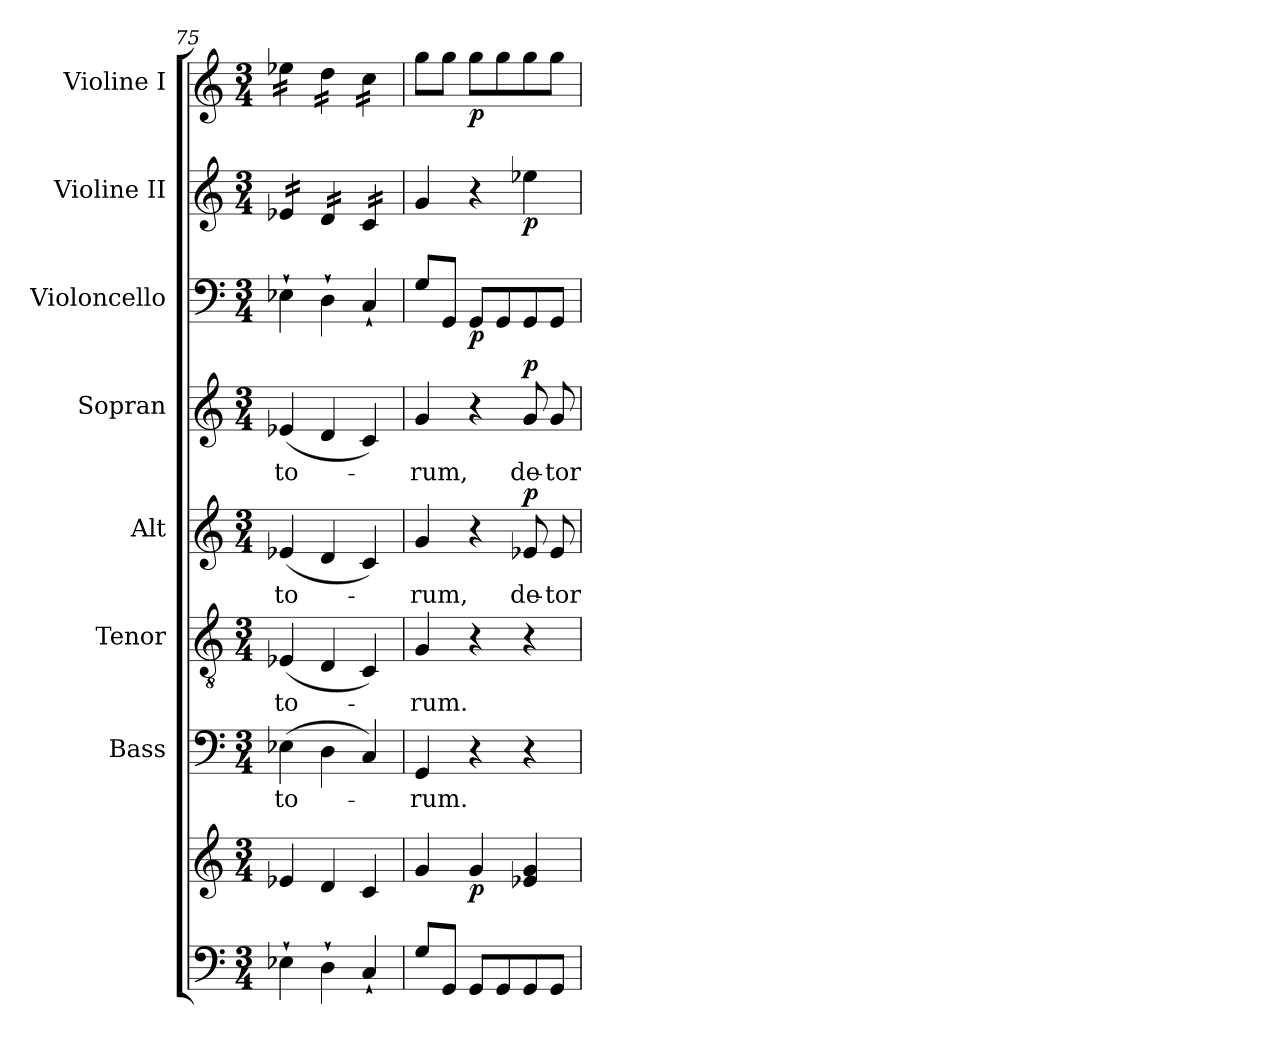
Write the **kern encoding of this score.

**kern	**kern	**dynam	**kern	**text	**kern	**text	**kern	**text	**dynam	**kern	**text	**dynam	**kern	**dynam	**kern	**dynam	**kern	**dynam
*part8	*part8	*part8	*part7	*part7	*part6	*part6	*part5	*part5	*part5	*part4	*part4	*part4	*part3	*part3	*part2	*part2	*part1	*part1
*staff9	*staff8	*staff8/9	*staff7	*staff7	*staff6	*staff6	*staff5	*staff5	*staff5	*staff4	*staff4	*staff4	*staff3	*staff3	*staff2	*staff2	*staff1	*staff1
*	*	*	*I"Bass	*	*I"Tenor	*	*I"Alt	*	*	*I"Sopran	*	*	*I"Violoncello	*	*I"Violine II	*	*I"Violine I	*
*	*	*	*I'B.	*	*I'T.	*	*I'A.	*	*	*I'S.	*	*	*I'Vc.	*	*I'Vl. II	*	*I'Vl. I	*
*clefF4	*clefG2	*	*clefF4	*	*clefGv2	*	*clefG2	*	*	*clefG2	*	*	*clefF4	*	*clefG2	*	*clefG2	*
*	*	*	*	*	*	*	*	*	*	*	*	*	*ITrd7c12	*	*	*	*	*
*k[]	*k[]	*	*k[]	*	*k[]	*	*k[]	*	*	*k[]	*	*	*k[]	*	*k[]	*	*k[]	*
*C:	*C:	*	*C:	*	*C:	*	*C:	*	*	*C:	*	*	*C:	*	*C:	*	*C:	*
*M3/4	*M3/4	*	*M3/4	*	*M3/4	*	*M3/4	*	*	*M3/4	*	*	*M3/4	*	*M3/4	*	*M3/4	*
=75	=75	=75	=75	=75	=75	=75	=75	=75	=75	=75	=75	=75	=75	=75	=75	=75	=75	=75
!	!	!	!	!LO:LY:b	!	!LO:LY:b	!	!LO:LY:b	!	!	!LO:LY:b	!	!	!	!	!	!	!
*	*	*	*	*	*	*	*	*	*	*	*	*	*	*	*tremolo	*	*	*
*	*	*	*	*	*	*	*	*	*	*	*	*	*	*	*	*	*tremolo	*
4E-X`>\	4e-X/	.	(>4E-X\	-to-	(<4E-X/	-to-	(<4e-X/	-to-	.	(<4e-X/	-to-	.	4EE-X`>\	.	16e-X/LL	.	16ee-X\LL	.
.	.	.	.	.	.	.	.	.	.	.	.	.	.	.	16e-X/	.	16ee-X\	.
.	.	.	.	.	.	.	.	.	.	.	.	.	.	.	16e-X/	.	16ee-X\	.
.	.	.	.	.	.	.	.	.	.	.	.	.	.	.	16e-X/JJ	.	16ee-X\JJ	.
4D`>\	4d/	.	4D\	.	4D/	.	4d/	.	.	4d/	.	.	4DD`>\	.	16d/LL	.	16dd\LL	.
.	.	.	.	.	.	.	.	.	.	.	.	.	.	.	16d/	.	16dd\	.
.	.	.	.	.	.	.	.	.	.	.	.	.	.	.	16d/	.	16dd\	.
.	.	.	.	.	.	.	.	.	.	.	.	.	.	.	16d/JJ	.	16dd\JJ	.
4C`</	4c/	.	4C/)	.	4C/)	.	4c/)	.	.	4c/)	.	.	4CC`</	.	16c/LL	.	16cc\LL	.
.	.	.	.	.	.	.	.	.	.	.	.	.	.	.	16c/	.	16cc\	.
.	.	.	.	.	.	.	.	.	.	.	.	.	.	.	16c/	.	16cc\	.
.	.	.	.	.	.	.	.	.	.	.	.	.	.	.	16c/JJ	.	16cc\JJ	.
*	*	*	*	*	*	*	*	*	*	*	*	*	*	*	*	*	*Xtremolo	*
*	*	*	*	*	*	*	*	*	*	*	*	*	*	*	*Xtremolo	*	*	*
=76	=76	=76	=76	=76	=76	=76	=76	=76	=76	=76	=76	=76	=76	=76	=76	=76	=76	=76
!	!	!	!	!LO:LY:b	!	!LO:LY:b	!	!LO:LY:b	!	!	!LO:LY:b	!	!	!	!	!	!	!
8G/L	4g/	.	4GG/	-rum.	4G/	-rum.	4g/	-rum,	.	4g/	-rum,	.	8GG/L	.	4g/	.	8gg\L	.
8GG/J	.	.	.	.	.	.	.	.	.	.	.	.	8GGG/J	.	.	.	8gg\J	.
!	!	!LO:DY:b	!	!	!	!	!	!	!	!	!	!	!	!LO:DY:b	!	!	!	!LO:DY:b
8GG/L	4g/	p	4r	.	4r	.	4r	.	.	4r	.	.	8GGG/L	p	4r	.	8gg\L	p
8GG/	.	.	.	.	.	.	.	.	.	.	.	.	8GGG/	.	.	.	8gg\	.
!	!	!	!	!	!	!	!	!LO:LY:b	!LO:DY:a	!	!LO:LY:b	!LO:DY:a	!	!	!	!LO:DY:b	!	!
8GG/	4e-X/ 4g/	.	4r	.	4r	.	8e-X/	de-	p	8g/	de-	p	8GGG/	.	4ee-X\	p	8gg\	.
!	!	!	!	!	!	!	!	!LO:LY:b	!	!	!LO:LY:b	!	!	!	!	!	!	!
8GG/J	.	.	.	.	.	.	8e-/	-tor-	.	8g/	-tor-	.	8GGG/J	.	.	.	8gg\J	.
=	=	=	=	=	=	=	=	=	=	=	=	=	=	=	=	=	=	=
*-	*-	*-	*-	*-	*-	*-	*-	*-	*-	*-	*-	*-	*-	*-	*-	*-	*-	*-
